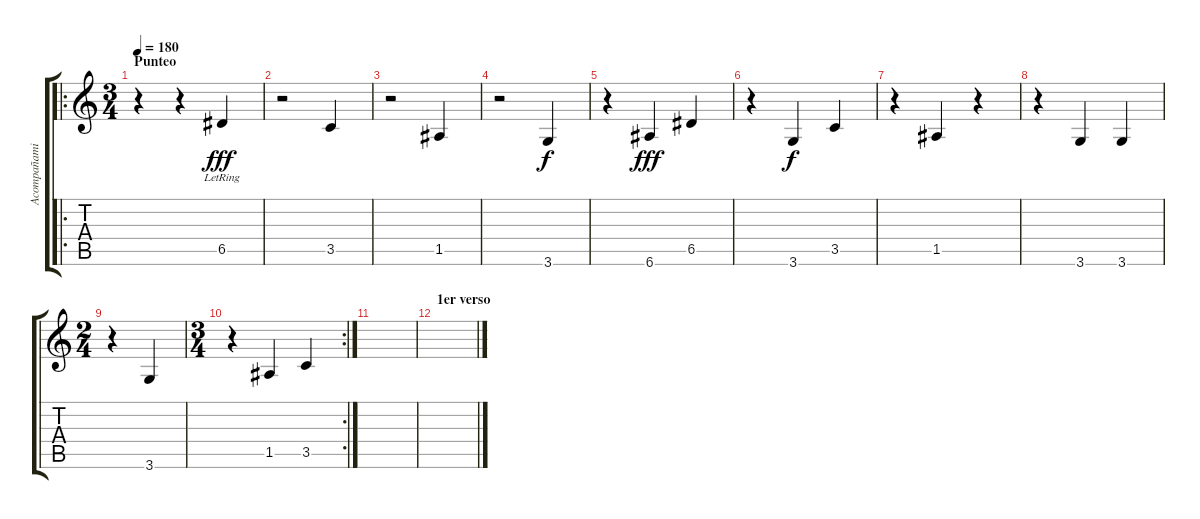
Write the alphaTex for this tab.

\track ("Acompañamiento" "Acompañami") {instrument acousticguitarsteel}
\staff {score tabs}
\tuning (E4 B3 G3 D3 A2 E2) {hide}
\ro
\ts (3 4)
\section ("" "Punteo")
\tempo 180
\clef g2
\ks c
r.4{dy fff instrument acousticguitarsteel} r.4 6.5{lr}.4 |
r.2 3.5.4 |
r.2 1.5.4 |
r.2 3.6.4{dy f} |
r.4 6.6.4{dy fff} 6.5.4 |
r.4 3.6.4{dy f} 3.5.4 |
r.4 1.5.4 r.4 |
r.4 3.6.4 3.6.4 |
\ts (2 4)
r.4 3.6.4 |
\rc 2
\ts (3 4)
r.4 1.5.4 3.5.4 |
|
\section ("" "1er verso")
